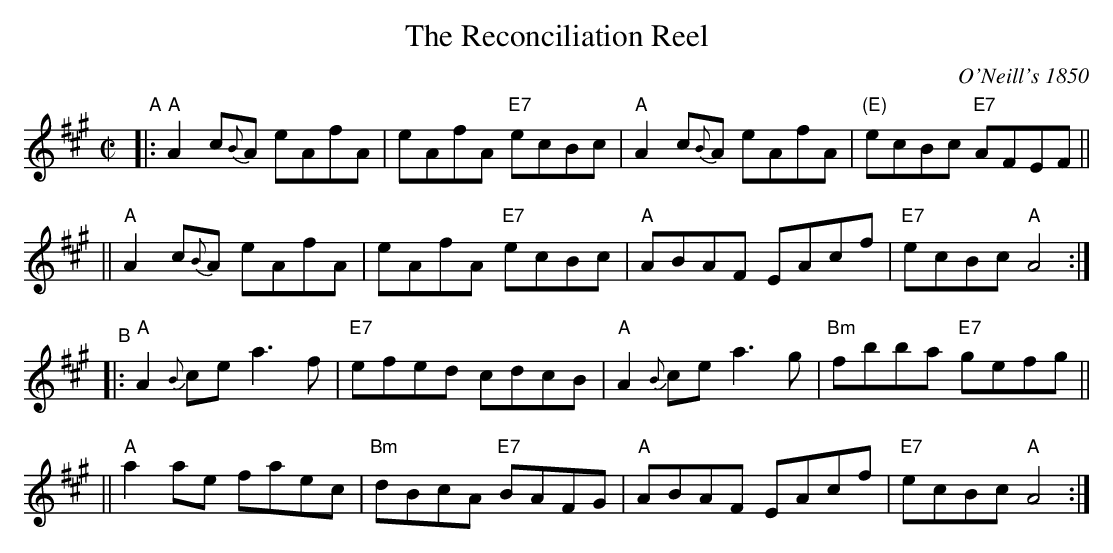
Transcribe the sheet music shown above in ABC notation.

X:1
T: Reconciliation Reel, The
O: O'Neill's 1850
M: C|
K: A
"^A"\
|: "A"A2 c{B}A eAfA |     eAfA "E7"ecBc | "A"A2 c{B}A eAfA | "(E)"ecBc "E7"AFEF ||
|| "A"A2 c{B}A eAfA |     eAfA "E7"ecBc | "A"ABAF     EAcf |  "E7"ecBc  "A"A4  :|
"^B"\
|: "A"A2{B}ce  a3f  | "E7"efed     cdcB | "A"A2{B}ce  a3g  |  "Bm"fbba "E7"gefg ||
|| "A"a2ae     faec | "Bm"dBcA "E7"BAFG | "A"ABAF     EAcf |  "E7"ecBc  "A"A4  :|
